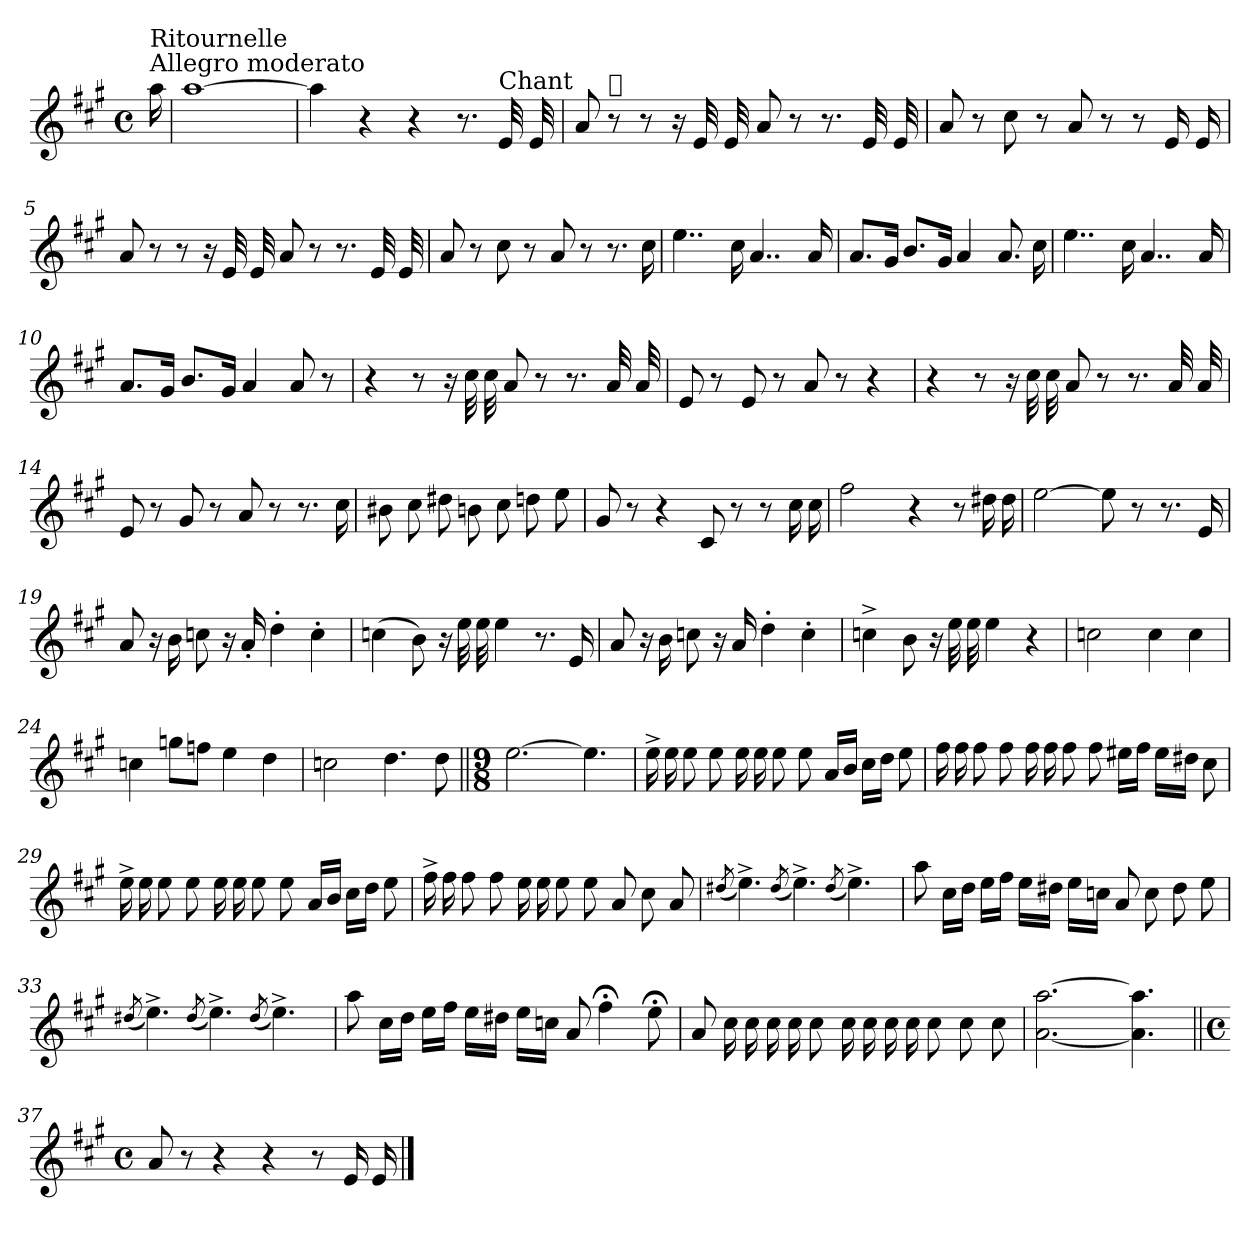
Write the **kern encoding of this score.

**kern
*part1
*staff1
*clefG2
*k[f#c#g#]
*A:
*M4/4
*met(c)
=
!LO:TX:a:t=Allegro moderato
!LO:TX:a:t=Ritournelle
16aa\
=1
[1aa
=2
4aa\]
4r
4r
8.r
!LO:TX:a:t=Chant
32e/
32e/
=3
8a/
!LO:TX:a:t=𝄋
8r
8r
16r
32e/
32e/
8a/
8r
8.r
32e/
32e/
!!LO:LB:g=z
=4
8a/
8r
8cc#\
8r
8a/
8r
8r
16e/
16e/
=5
8a/
8r
8r
16r
32e/
32e/
8a/
8r
8.r
32e/
32e/
=6
8a/
8r
8cc#\
8r
8a/
8r
8.r
16cc#\
=7
4..ee\
16cc#\
4..a/
16a/
!!LO:LB:g=z
=8
8.a/L
16g#/Jk
8.b/L
16g#/Jk
4a/
8.a/
16cc#\
=9
4..ee\
16cc#\
4..a/
16a/
=10
8.a/L
16g#/Jk
8.b/L
16g#/Jk
4a/
8a/
8ra
=11
4r
8r
16r
32cc#\
32cc#\
8a/
8r
8.r
32a/
32a/
!!LO:LB:g=z
=12
8e/
8r
8e/
8r
8a/
8r
4r
=13
4r
8r
16r
32cc#\
32cc#\
8a/
8r
8.r
32a/
32a/
=14
8e/
8r
8g#/
8r
8a/
8r
8.r
16cc#\
=15
8b#X\
8cc#\
8dd#X\
8bn\
8cc#\
8ddn\
8ee\
!!LO:LB:g=z
=16
8g#/
8r
4r
8c#/
8r
8r
16cc#\
16cc#\
=17
2ff#\
4r
8r
16dd#X\
16dd#\
=18
[2ee\
8ee\]
8r
8.r
16e/
=19
8a/
16r
16b\
8ccn\
16r
16a'</
4dd'>\
4cc'>\
!!LO:LB:g=z
=20
(>4ccn\
8b\)
16r
32ee\
32ee\
4ee\
8.r
16e/
=21
8a/
16r
16b\
8ccn\
16r
16a/
4dd'>\
4cc'>\
=22
4ccn^>\
8b\
16r
32ee\
32ee\
4ee\
4r
=23
2ccn\
4cc\
4cc\
!!LO:LB:g=z
=24
4ccn\
8ggn\L
8ffn\J
4ee\
4dd\
=25
2ccn\
4.dd\
8dd\
=26||
*M9/8
[2.ee\
4.ee\]
=27
16ee^>\
16ee\
8ee\
8ee\
16ee\
16ee\
8ee\
8ee\
16a/LL
16b/JJ
16cc#\LL
16dd\JJ
8ee\
!!LO:LB:g=z
=28
16ff#\
16ff#\
8ff#\
8ff#\
16ff#\
16ff#\
8ff#\
8ff#\
16ee#X\LL
16ff#\JJ
16ee#\LL
16dd#X\JJ
8cc#\
=29
16ee^>\
16ee\
8ee\
8ee\
16ee\
16ee\
8ee\
8ee\
16a/LL
16b/JJ
16cc#\LL
16dd\JJ
8ee\
=30
16ff#^>\
16ff#\
8ff#\
8ff#\
16ee\
16ee\
8ee\
8ee\
8a/
8cc#\
8a/
!!LO:PB:g=z
=31
(<8qdd#X/
4.ee^>\)
(<8qdd#/
4.ee^>\)
(<8qdd#/
4.ee^>\)
=32
8aa\
16cc#\LL
16dd\JJ
16ee\LL
16ff#\JJ
16ee\LL
16dd#X\JJ
16ee\LL
16ccn\JJ
8a/
8cc\
8dd#\
8ee\
=33
(<8qdd#X/
4.ee^>\)
(<8qdd#/
4.ee^>\)
(<8qdd#/
4.ee^>\)
!!LO:LB:g=z
=34
8aa\
16cc#\LL
16dd\JJ
16ee\LL
16ff#\JJ
16ee\LL
16dd#X\JJ
16ee\LL
16ccn\JJ
8a/
4ff#;<\
8ee;<\
=35
8a/
16cc#\
16cc#\
16cc#\
16cc#\
8cc#\
16cc#\
16cc#\
16cc#\
16cc#\
8cc#\
8cc#\
8cc#\
=36
[2.a\ [2.aa\
4.a]\ 4.aa]\
=37||
*M4/4
*met(c)
8a/
8r
4r
4r
8r
16e/
16e/
==
*-
